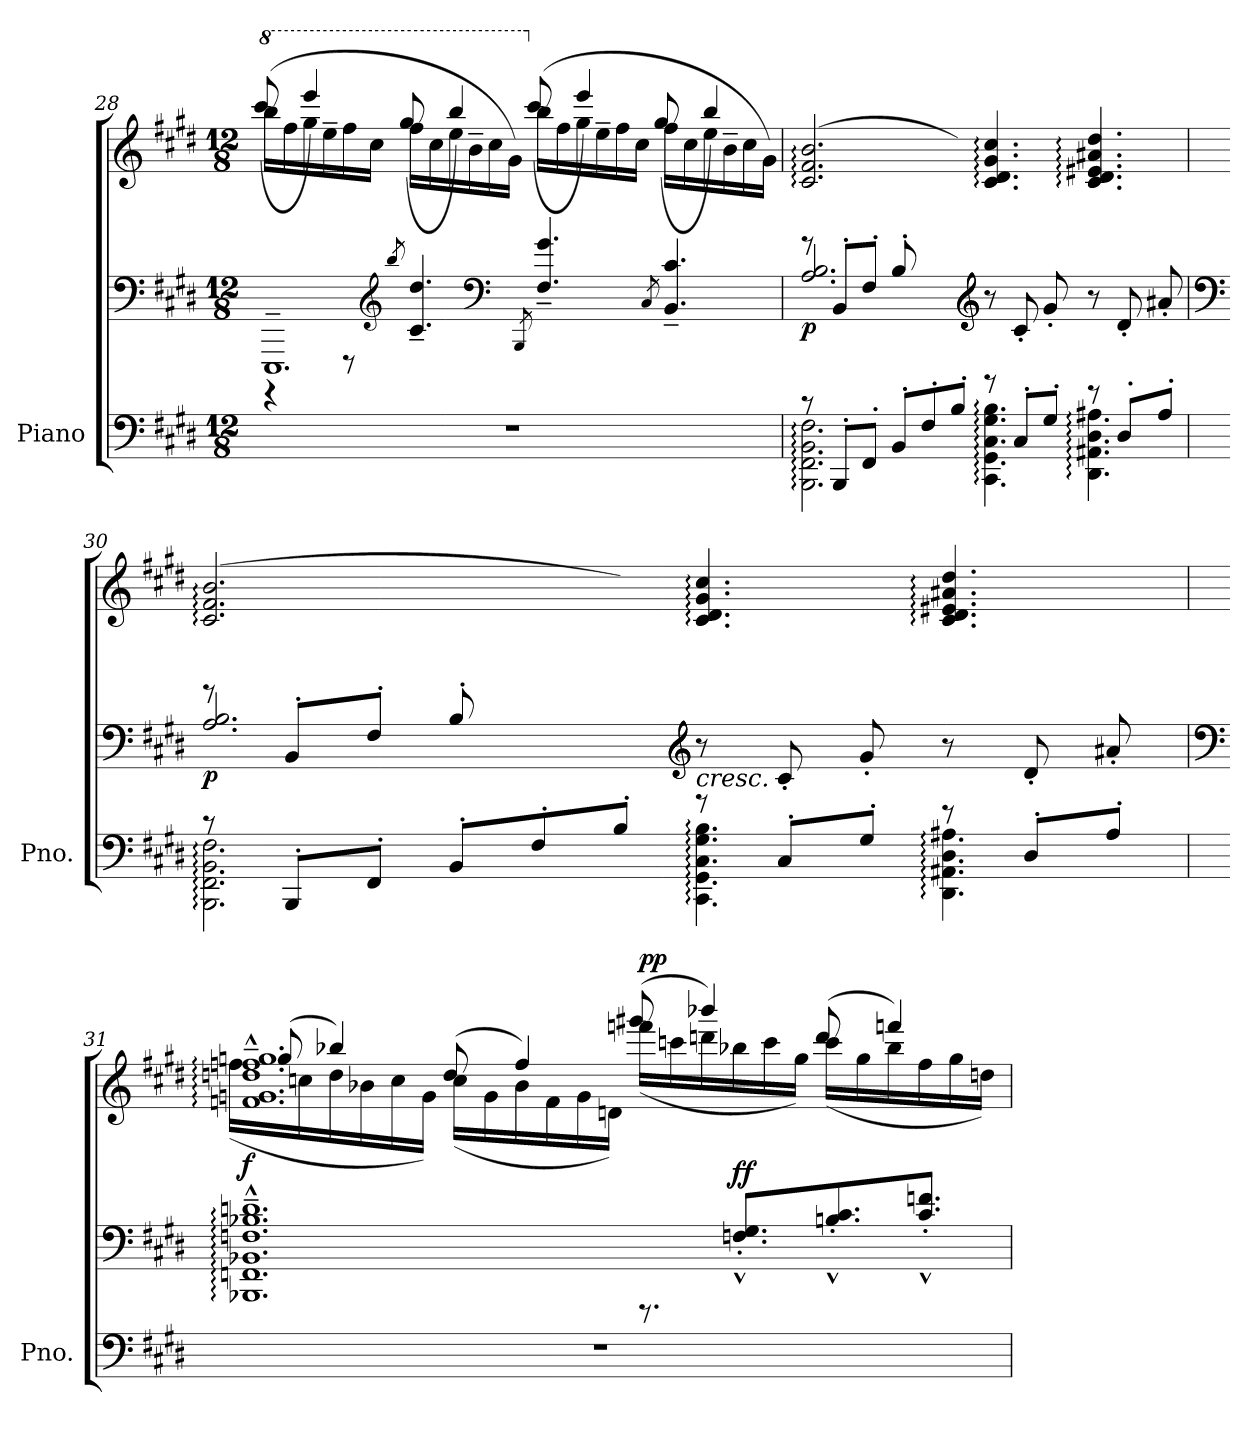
**kern	**kern	**kern	**dynam
*part1	*part1	*part1	*part1
*staff3	*staff2	*staff1	*staff1/2/3
*I"Piano	*	*	*
*I'Pno.	*	*	*
!!LO:LB:g=z
*clefF4	*clefF4	*clefG2	*
*k[f#c#g#d#]	*k[f#c#g#d#]	*k[f#c#g#d#]	*
*M12/8	*M12/8	*M12/8	*
=28	=28	=28	=28
*	*^	*	*
*	*	*	*8va	*
*	*	*	*^	*
1.r	1.EEE~<	4r	(<16bbb\LL	(<8cccc#/	.
.	.	.	16fff#\	.	.
.	.	.	16ggg#\	4eeee/)	.
.	.	.	16eee~<\	.	.
.	.	8r	16fff#\	.	.
.	.	.	16ccc#\JJ	.	.
.	.	8qd#/	.	.	.
*	*clefG2	*	*	*	*
.	.	4.c#/~> 4.dd#/~>	16fff#\LL	(<8ggg#/	.
.	.	.	16ccc#\	.	.
.	.	.	16eee\	4bbb/)	.
.	.	.	16bb~<\	.	.
.	.	.	16ccc#\	.	.
.	.	.	16gg#\JJ)	.	.
.	.	8qG#/	.	.	.
*	*clefF4	*	*	*	*
*	*	*	*X8va	*	*
.	.	4.F#/~> 4.g#/~>	(<16bb\LL	(<8ccc#/	.
.	.	.	16ff#\	.	.
.	.	.	16gg#\	4eee/)	.
.	.	.	16ee~<\	.	.
.	.	.	16ff#\	.	.
.	.	.	16cc#\JJ	.	.
.	.	8qC#/	.	.	.
.	.	4.BB/~> 4.c#/~>	16ff#\LL	(<8gg#/	.
.	.	.	16cc#\	.	.
.	.	.	16ee\	4bb/)	.
.	.	.	16b~<\	.	.
.	.	.	16cc#\	.	.
.	.	.	16g#\JJ)	.	.
!!LO:PB:g=z	!!
=29	=29	=29	=29	=29	=29
*^	*	*	*	*	*
!	!	!	!	!	!	!LO:DY:b=2
8r	2.BBB\:> 2.FF#\:> 2.BB\:> 2.F#\:>	8r	2.A/< 2.B/<	(>2.c#/: 2.f#/: 2.b/:	2ryy	p
8BBB'/L	.	(<8BB'</L	.	.	.	.
8FF#'/J	.	8F#'</J	.	.	.	.
8BB'/L	.	8B'</L	.	.	.	.
8F#'/	.	4ryy	.	.	8f#'<\	.
8B'/J	.	.	.	.	8b'<\J)	.
*	*	*clefG2	*	*	*	*
8r	4.CC#\: 4.GG#\: 4.C#\: 4.G#\: 4.B\:	8r	2.ryy	4.c#/: 4.d#/: 4.g#/: 4.cc#/:	2.ryy	.
8C#'/L	.	8c#'/L	.	.	.	.
8G#'/J	.	8g#'/J	.	.	.	.
8r	4.DD#\: 4.AA#X\: 4.D#\: 4.A#X\:	8r	.	4.c#/: 4.d#/: 4.e#X/: 4.a#X/: 4.dd#/:)	.	.
8D#'/L	.	8d#'/L	.	.	.	.
8A#'/J	.	8a#X'/J	.	.	.	.
=30	=30	=30	=30	=30	=30	=30
*	*	*clefF4	*	*	*	*
!	!	!	!	!	!	!LO:DY:b=2
8r	2.BBB\: 2.FF#\: 2.BB\: 2.F#\:	8r	2.A/ 2.B/	(>2.c#/: 2.f#/: 2.b/:	2ryy	p
8BBB'/L	.	(<8BB'</L	.	.	.	.
8FF#'/J	.	8F#'</J	.	.	.	.
8BB'/L	.	8B'</L	.	.	.	.
8F#'/	.	4ryy	.	.	8f#'<\	.
8B'/J	.	.	.	.	8b'<\J)	.
*	*	*clefG2	*	*	*	*
!	!	!	!	!	!	!LO:HP:b=2
8r	4.CC#\: 4.GG#\: 4.C#\: 4.G#\: 4.B\:	8r	2.ryy	4.c#/: 4.d#/: 4.g#/: 4.cc#/:	2.ryy	<
8C#'/L	.	8c#'/L	.	.	.	.
8G#'/J	.	8g#'/J	.	.	.	.
8r	4.DD#\: 4.AA#X\: 4.D#\: 4.A#X\:	8r	.	4.c#/: 4.d#/: 4.e#X/: 4.a#X/: 4.dd#/:)	.	.
8D#'/L	.	8d#'/L	.	.	.	.
8A#'/J	.	8a#X'/J	.	.	.	.
*v	*v	*	*	*v	*v	*
!!LO:LB:g=z
=31	=31	=31	=31	=31
*	*clefF4	*	*	*
*	*	*	*^	*
*	*	*	*	*^	*
!	!	!	!	!	!	!LO:DY:b
1.r	1.BBB-X:~>^^ 1.FFn:~>^^ 1.BB-X:~>^^ 1.Fn:~>^^ 1.B-X:~>^^ 1.dn:~>^^	2.ryy	1.fn:~>^^ 1.gn:~>^^ 1.ddn:~>^^ 1.ffn:~>^^ 1.ggn:~>^^	(<16ff\LL	(<8gg/	f
.	.	.	.	16ccn\	.	.
.	.	.	.	16dd\	4bb-X/)	.
.	.	.	.	16b-X\	.	.
.	.	.	.	16cc\	.	.
.	.	.	.	16g\JJ)	.	.
.	.	.	.	(<16cc\LL	(<8dd/	.
.	.	.	.	16g\	.	.
.	.	.	.	16b-\	4ff/)	.
.	.	.	.	16f\	.	.
.	.	.	.	16g\	.	.
.	.	.	.	16dn\JJ)	.	[
!	!	!	!	!	!	!LO:DY:a
.	.	8.r	.	(<16fffn\LL	(<8ggg#X/	pp
.	.	.	.	16cccn\	.	.
.	.	.	.	16ddd\	4bbb-/)	.
!	!	!	!	!	!	!LO:DY:a=2
.	.	8.Fn/'^^<< 8.G#/'^^<<L	.	16bb-X\	.	ff
.	.	.	.	16ccc\	.	.
.	.	.	.	16gg\JJ)	.	.
.	.	8.Bn/'^^<< 8.c#/'^^<<	.	(<16ccc\LL	(<8ddd/	.
.	.	.	.	16gg\	.	.
.	.	.	.	16bb-\	4fffn/)	.
.	.	8.c#/<'^^< 8.fn/<'^^<J	.	16ff\	.	.
.	.	.	.	16gg\	.	.
.	.	.	.	16ddn\JJ)	.	.
*	*v	*v	*	*	*	*
*	*	*v	*v	*v	*
=	=	=	=
*-	*-	*-	*-
